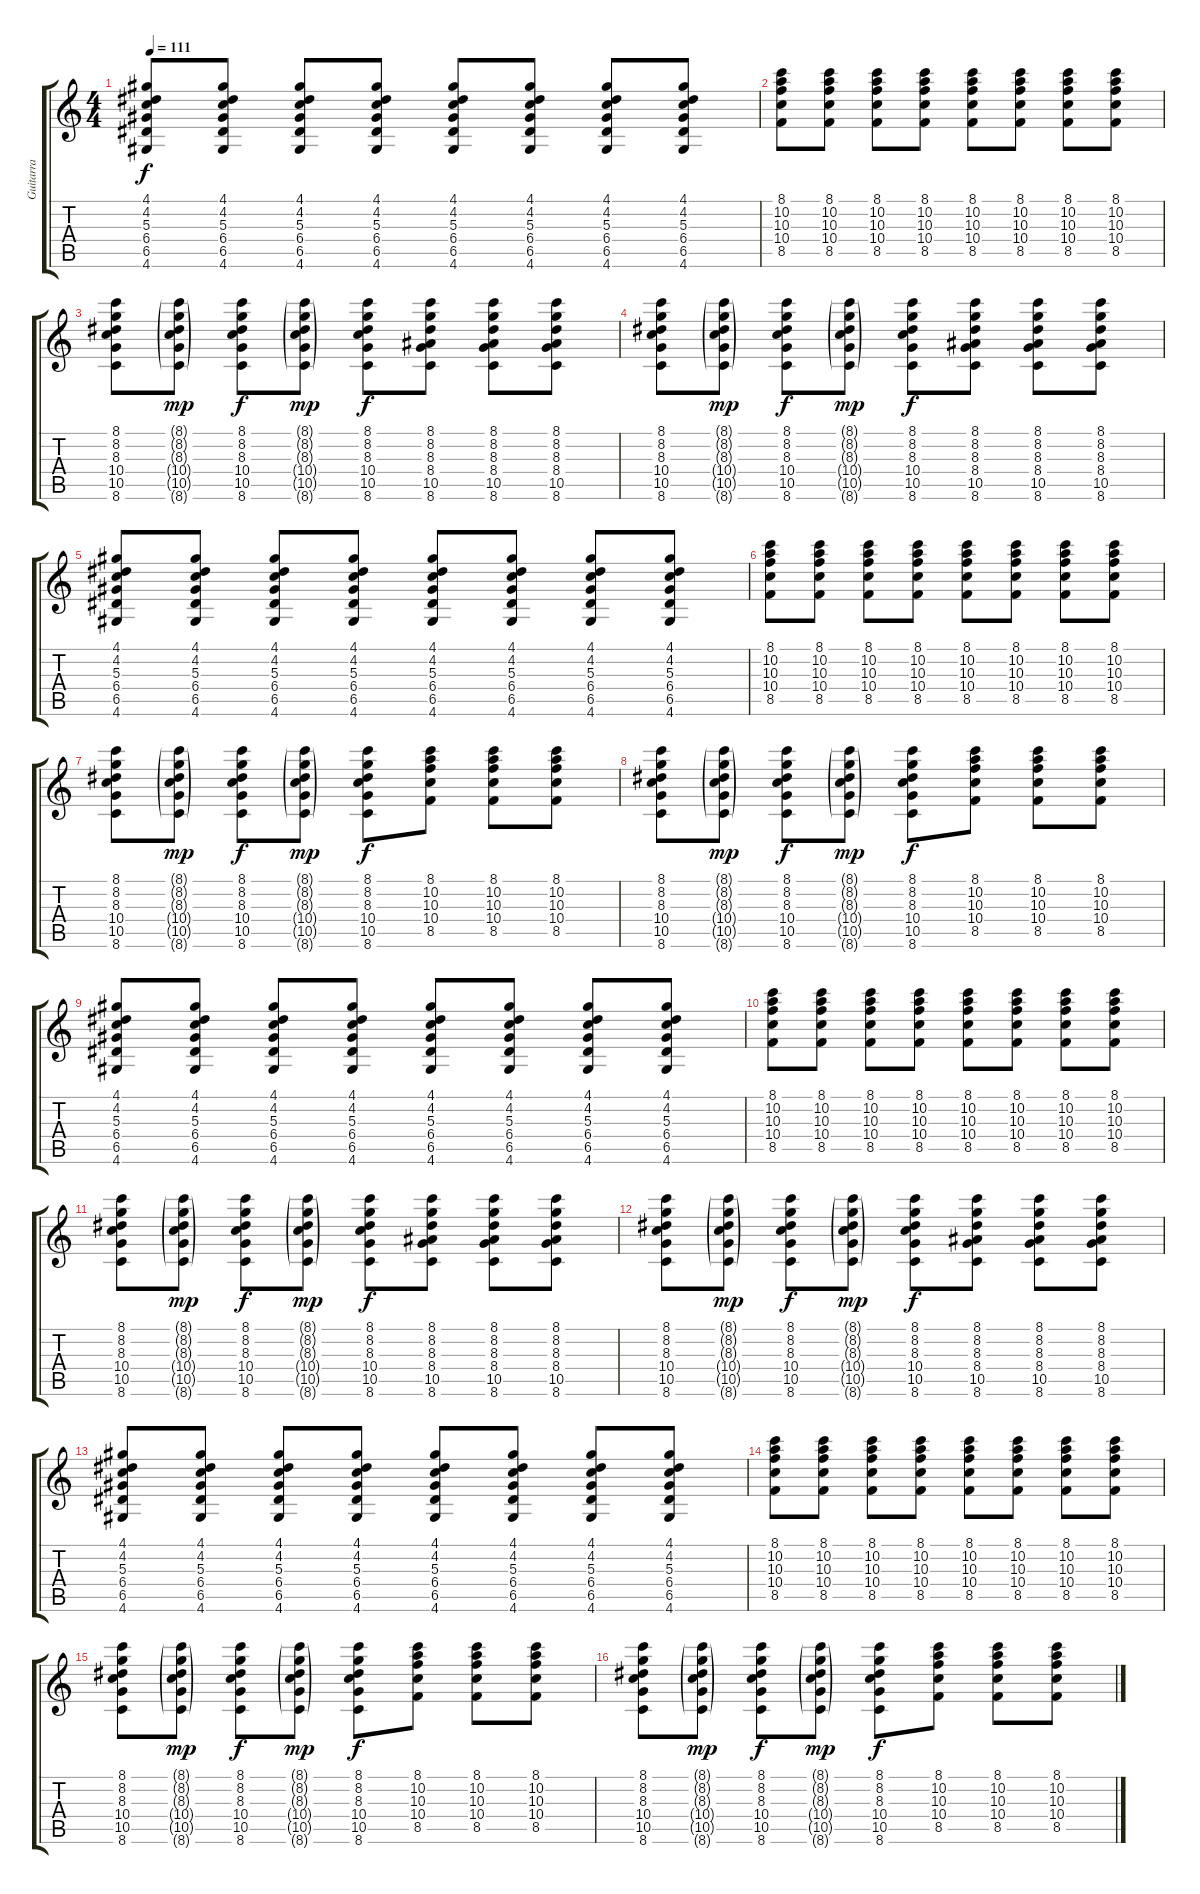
\track ("Guitarra" "Guitarra") {instrument distortionguitar}
\staff {score tabs}
\tuning (E4 B3 G3 D3 A2 E2) {hide}
\ts (4 4)
\tempo 111
\clef g2
\ks c
(4.1 4.2 5.3 6.4 6.5 4.6).8{dy f} (4.1 4.2 5.3 6.4 6.5 4.6).8 (4.1 4.2 5.3 6.4 6.5 4.6).8 (4.1 4.2 5.3 6.4 6.5 4.6).8 (4.1 4.2 5.3 6.4 6.5 4.6).8 (4.1 4.2 5.3 6.4 6.5 4.6).8 (4.1 4.2 5.3 6.4 6.5 4.6).8 (4.1 4.2 5.3 6.4 6.5 4.6).8 |
(8.1 10.2 10.3 10.4 8.5).8 (8.1 10.2 10.3 10.4 8.5).8 (8.1 10.2 10.3 10.4 8.5).8 (8.1 10.2 10.3 10.4 8.5).8 (8.1 10.2 10.3 10.4 8.5).8 (8.1 10.2 10.3 10.4 8.5).8 (8.1 10.2 10.3 10.4 8.5).8 (8.1 10.2 10.3 10.4 8.5).8 |
(8.1 8.2 8.3 10.4 10.5 8.6).8 (8.1{g} 8.2{g} 8.3{g} 10.4{g} 10.5{g} 8.6{g}).8{dy mp} (8.1 8.2 8.3 10.4 10.5 8.6).8{dy f} (8.1{g} 8.2{g} 8.3{g} 10.4{g} 10.5{g} 8.6{g}).8{dy mp} (8.1 8.2 8.3 10.4 10.5 8.6).8{dy f} (8.1 8.2 8.3 8.4 10.5 8.6).8 (8.1 8.2 8.3 8.4 10.5 8.6).8 (8.1 8.2 8.3 8.4 10.5 8.6).8 |
(8.1 8.2 8.3 10.4 10.5 8.6).8 (8.1{g} 8.2{g} 8.3{g} 10.4{g} 10.5{g} 8.6{g}).8{dy mp} (8.1 8.2 8.3 10.4 10.5 8.6).8{dy f} (8.1{g} 8.2{g} 8.3{g} 10.4{g} 10.5{g} 8.6{g}).8{dy mp} (8.1 8.2 8.3 10.4 10.5 8.6).8{dy f} (8.1 8.2 8.3 8.4 10.5 8.6).8 (8.1 8.2 8.3 8.4 10.5 8.6).8 (8.1 8.2 8.3 8.4 10.5 8.6).8 |
(4.1 4.2 5.3 6.4 6.5 4.6).8 (4.1 4.2 5.3 6.4 6.5 4.6).8 (4.1 4.2 5.3 6.4 6.5 4.6).8 (4.1 4.2 5.3 6.4 6.5 4.6).8 (4.1 4.2 5.3 6.4 6.5 4.6).8 (4.1 4.2 5.3 6.4 6.5 4.6).8 (4.1 4.2 5.3 6.4 6.5 4.6).8 (4.1 4.2 5.3 6.4 6.5 4.6).8 |
(8.1 10.2 10.3 10.4 8.5).8 (8.1 10.2 10.3 10.4 8.5).8 (8.1 10.2 10.3 10.4 8.5).8 (8.1 10.2 10.3 10.4 8.5).8 (8.1 10.2 10.3 10.4 8.5).8 (8.1 10.2 10.3 10.4 8.5).8 (8.1 10.2 10.3 10.4 8.5).8 (8.1 10.2 10.3 10.4 8.5).8 |
(8.1 8.2 8.3 10.4 10.5 8.6).8 (8.1{g} 8.2{g} 8.3{g} 10.4{g} 10.5{g} 8.6{g}).8{dy mp} (8.1 8.2 8.3 10.4 10.5 8.6).8{dy f} (8.1{g} 8.2{g} 8.3{g} 10.4{g} 10.5{g} 8.6{g}).8{dy mp} (8.1 8.2 8.3 10.4 10.5 8.6).8{dy f} (8.1 10.2 10.3 10.4 8.5).8 (8.1 10.2 10.3 10.4 8.5).8 (8.1 10.2 10.3 10.4 8.5).8 |
(8.1 8.2 8.3 10.4 10.5 8.6).8 (8.1{g} 8.2{g} 8.3{g} 10.4{g} 10.5{g} 8.6{g}).8{dy mp} (8.1 8.2 8.3 10.4 10.5 8.6).8{dy f} (8.1{g} 8.2{g} 8.3{g} 10.4{g} 10.5{g} 8.6{g}).8{dy mp} (8.1 8.2 8.3 10.4 10.5 8.6).8{dy f} (8.1 10.2 10.3 10.4 8.5).8 (8.1 10.2 10.3 10.4 8.5).8 (8.1 10.2 10.3 10.4 8.5).8 |
(4.1 4.2 5.3 6.4 6.5 4.6).8 (4.1 4.2 5.3 6.4 6.5 4.6).8 (4.1 4.2 5.3 6.4 6.5 4.6).8 (4.1 4.2 5.3 6.4 6.5 4.6).8 (4.1 4.2 5.3 6.4 6.5 4.6).8 (4.1 4.2 5.3 6.4 6.5 4.6).8 (4.1 4.2 5.3 6.4 6.5 4.6).8 (4.1 4.2 5.3 6.4 6.5 4.6).8 |
(8.1 10.2 10.3 10.4 8.5).8 (8.1 10.2 10.3 10.4 8.5).8 (8.1 10.2 10.3 10.4 8.5).8 (8.1 10.2 10.3 10.4 8.5).8 (8.1 10.2 10.3 10.4 8.5).8 (8.1 10.2 10.3 10.4 8.5).8 (8.1 10.2 10.3 10.4 8.5).8 (8.1 10.2 10.3 10.4 8.5).8 |
(8.1 8.2 8.3 10.4 10.5 8.6).8 (8.1{g} 8.2{g} 8.3{g} 10.4{g} 10.5{g} 8.6{g}).8{dy mp} (8.1 8.2 8.3 10.4 10.5 8.6).8{dy f} (8.1{g} 8.2{g} 8.3{g} 10.4{g} 10.5{g} 8.6{g}).8{dy mp} (8.1 8.2 8.3 10.4 10.5 8.6).8{dy f} (8.1 8.2 8.3 8.4 10.5 8.6).8 (8.1 8.2 8.3 8.4 10.5 8.6).8 (8.1 8.2 8.3 8.4 10.5 8.6).8 |
(8.1 8.2 8.3 10.4 10.5 8.6).8 (8.1{g} 8.2{g} 8.3{g} 10.4{g} 10.5{g} 8.6{g}).8{dy mp} (8.1 8.2 8.3 10.4 10.5 8.6).8{dy f} (8.1{g} 8.2{g} 8.3{g} 10.4{g} 10.5{g} 8.6{g}).8{dy mp} (8.1 8.2 8.3 10.4 10.5 8.6).8{dy f} (8.1 8.2 8.3 8.4 10.5 8.6).8 (8.1 8.2 8.3 8.4 10.5 8.6).8 (8.1 8.2 8.3 8.4 10.5 8.6).8 |
(4.1 4.2 5.3 6.4 6.5 4.6).8 (4.1 4.2 5.3 6.4 6.5 4.6).8 (4.1 4.2 5.3 6.4 6.5 4.6).8 (4.1 4.2 5.3 6.4 6.5 4.6).8 (4.1 4.2 5.3 6.4 6.5 4.6).8 (4.1 4.2 5.3 6.4 6.5 4.6).8 (4.1 4.2 5.3 6.4 6.5 4.6).8 (4.1 4.2 5.3 6.4 6.5 4.6).8 |
(8.1 10.2 10.3 10.4 8.5).8 (8.1 10.2 10.3 10.4 8.5).8 (8.1 10.2 10.3 10.4 8.5).8 (8.1 10.2 10.3 10.4 8.5).8 (8.1 10.2 10.3 10.4 8.5).8 (8.1 10.2 10.3 10.4 8.5).8 (8.1 10.2 10.3 10.4 8.5).8 (8.1 10.2 10.3 10.4 8.5).8 |
(8.1 8.2 8.3 10.4 10.5 8.6).8 (8.1{g} 8.2{g} 8.3{g} 10.4{g} 10.5{g} 8.6{g}).8{dy mp} (8.1 8.2 8.3 10.4 10.5 8.6).8{dy f} (8.1{g} 8.2{g} 8.3{g} 10.4{g} 10.5{g} 8.6{g}).8{dy mp} (8.1 8.2 8.3 10.4 10.5 8.6).8{dy f} (8.1 10.2 10.3 10.4 8.5).8 (8.1 10.2 10.3 10.4 8.5).8 (8.1 10.2 10.3 10.4 8.5).8 |
(8.1 8.2 8.3 10.4 10.5 8.6).8 (8.1{g} 8.2{g} 8.3{g} 10.4{g} 10.5{g} 8.6{g}).8{dy mp} (8.1 8.2 8.3 10.4 10.5 8.6).8{dy f} (8.1{g} 8.2{g} 8.3{g} 10.4{g} 10.5{g} 8.6{g}).8{dy mp} (8.1 8.2 8.3 10.4 10.5 8.6).8{dy f} (8.1 10.2 10.3 10.4 8.5).8 (8.1 10.2 10.3 10.4 8.5).8 (8.1 10.2 10.3 10.4 8.5).8
